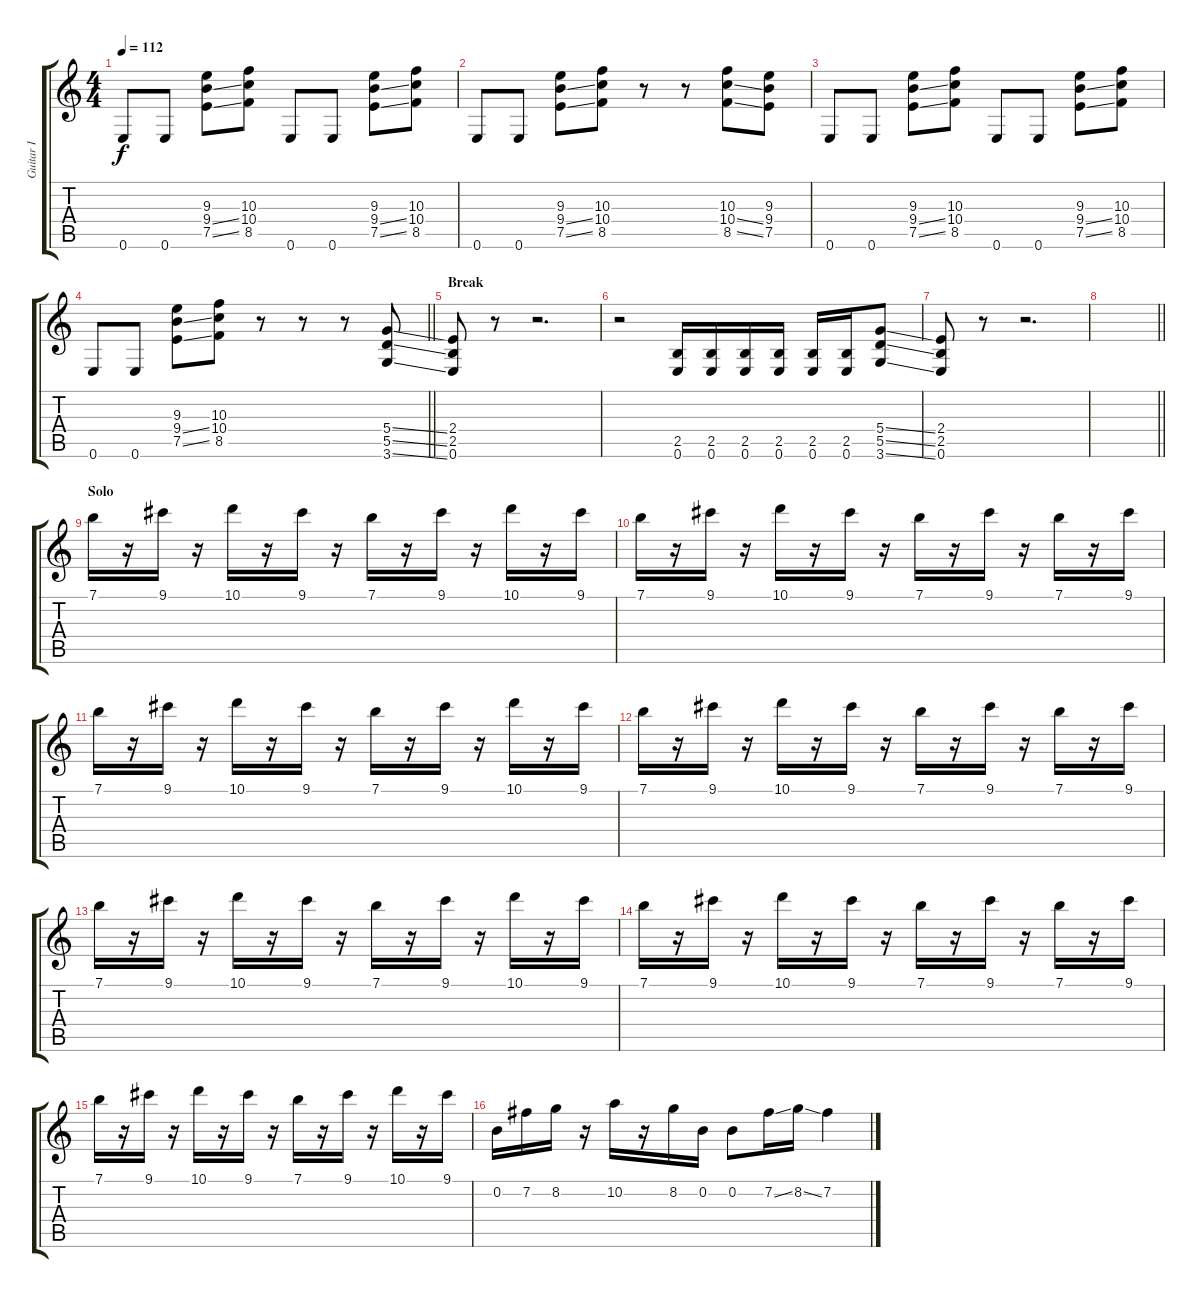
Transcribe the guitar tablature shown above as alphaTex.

\track ("Guitar I" "Guitar I") {instrument distortionguitar}
\staff {score tabs}
\tuning (E4 B3 G3 D3 A2 E2) {hide}
\ts (4 4)
\tempo 112
\clef g2
\ks c
0.6.8{dy f} 0.6.8 (9.3 9.4{ss} 7.5{ss}).8 (10.3 10.4 8.5).8 0.6.8 0.6.8 (9.3 9.4{ss} 7.5{ss}).8 (10.3 10.4 8.5).8 |
0.6.8 0.6.8 (9.3 9.4{ss} 7.5{ss}).8 (10.3 10.4 8.5).8 r.8 r.8 (10.3 10.4{ss} 8.5{ss}).8 (9.3 9.4 7.5).8 |
0.6.8 0.6.8 (9.3 9.4{ss} 7.5{ss}).8 (10.3 10.4 8.5).8 0.6.8 0.6.8 (9.3 9.4{ss} 7.5{ss}).8 (10.3 10.4 8.5).8 |
\barLineRight lightlight
0.6.8 0.6.8 (9.3 9.4{ss} 7.5{ss}).8 (10.3 10.4 8.5).8 r.8 r.8 r.8 (5.4{ss} 5.5{ss} 3.6{ss}).8 |
\section ("" "Break")
(2.4 2.5 0.6).8 r.8 r.2{d} |
r.2 (2.5 0.6).16 (2.5 0.6).16 (2.5 0.6).16 (2.5 0.6).16 (2.5 0.6).16 (2.5 0.6).16 (5.4{ss} 5.5{ss} 3.6{ss}).8 |
(2.4 2.5 0.6).8 r.8 r.2{d} |
\barLineRight lightlight
|
\section ("" "Solo")
7.1.16 r.16 9.1.16 r.16 10.1.16 r.16 9.1.16 r.16 7.1.16 r.16 9.1.16 r.16 10.1.16 r.16 9.1.16 |
7.1.16 r.16 9.1.16 r.16 10.1.16 r.16 9.1.16 r.16 7.1.16 r.16 9.1.16 r.16 7.1.16 r.16 9.1.16 |
7.1.16 r.16 9.1.16 r.16 10.1.16 r.16 9.1.16 r.16 7.1.16 r.16 9.1.16 r.16 10.1.16 r.16 9.1.16 |
7.1.16 r.16 9.1.16 r.16 10.1.16 r.16 9.1.16 r.16 7.1.16 r.16 9.1.16 r.16 7.1.16 r.16 9.1.16 |
7.1.16 r.16 9.1.16 r.16 10.1.16 r.16 9.1.16 r.16 7.1.16 r.16 9.1.16 r.16 10.1.16 r.16 9.1.16 |
7.1.16 r.16 9.1.16 r.16 10.1.16 r.16 9.1.16 r.16 7.1.16 r.16 9.1.16 r.16 7.1.16 r.16 9.1.16 |
7.1.16 r.16 9.1.16 r.16 10.1.16 r.16 9.1.16 r.16 7.1.16 r.16 9.1.16 r.16 10.1.16 r.16 9.1.16 |
0.2.16 7.2.16 8.2.16 r.16 10.2.16 r.16 8.2.16 0.2.16 0.2.8 7.2{ss}.16 8.2{ss}.16 7.2.4
